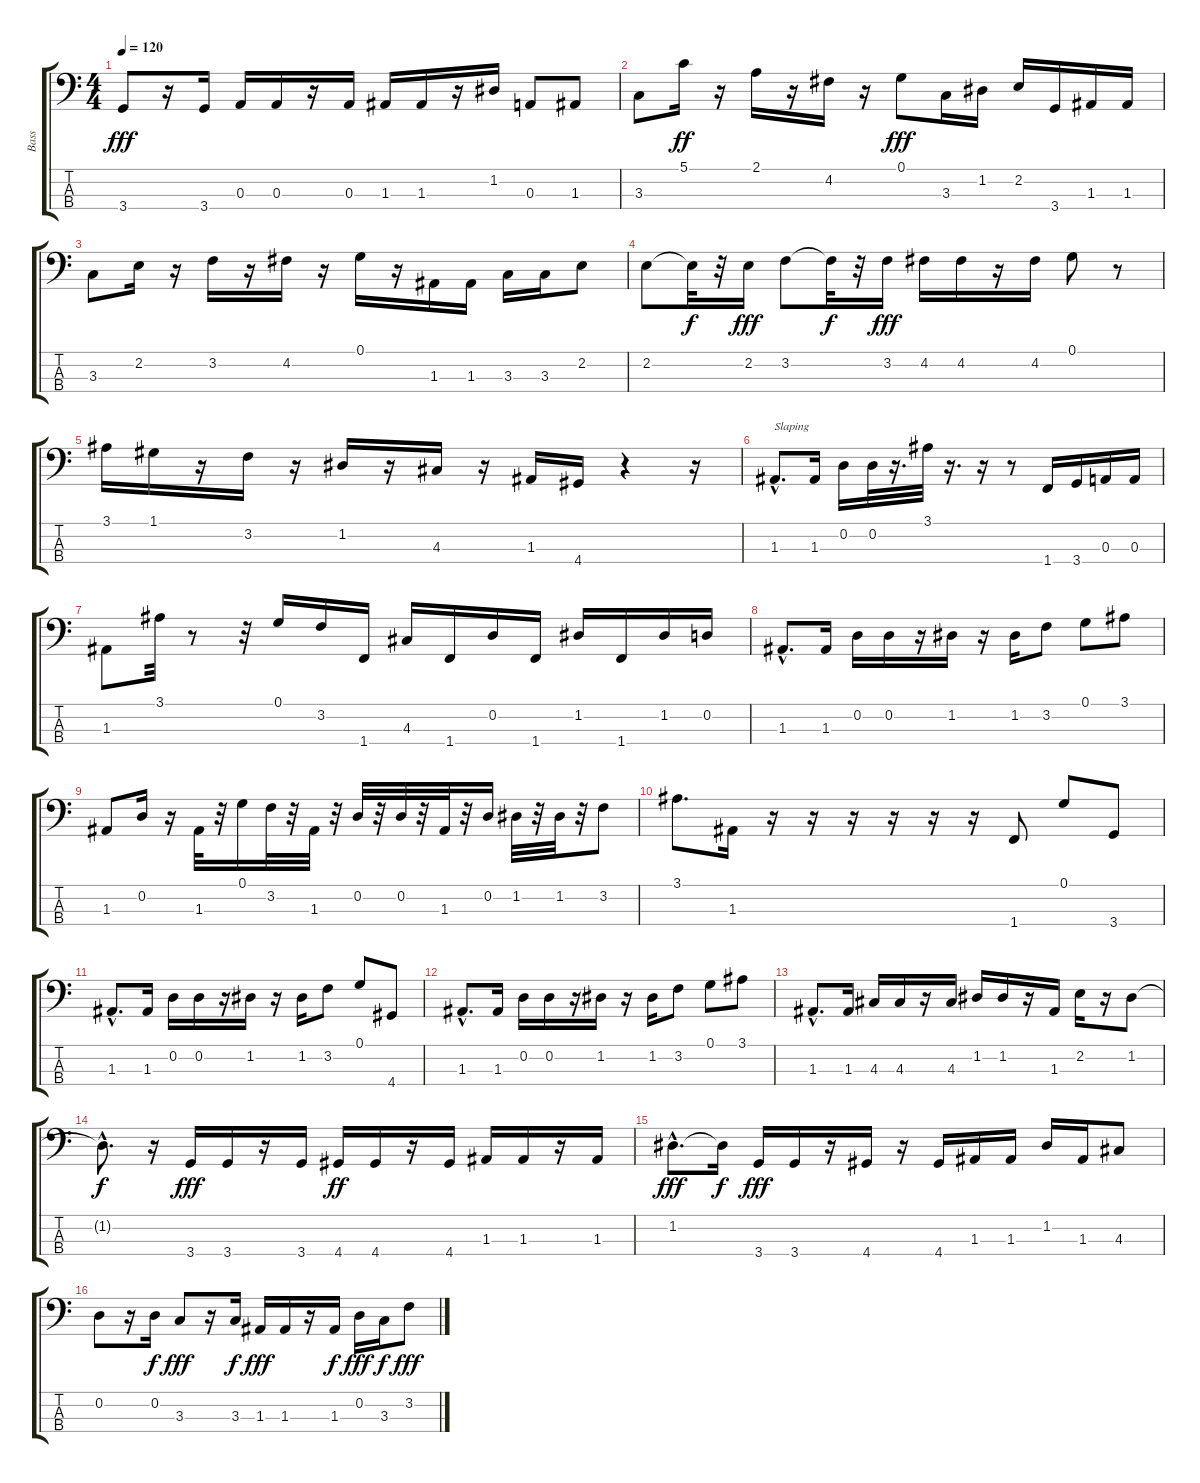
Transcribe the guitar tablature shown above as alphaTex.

\track ("Bass" "Bass") {instrument electricbassfinger}
\staff {score tabs}
\tuning (G2 D2 A1 E1) {hide}
\ts (4 4)
\tempo 120
\clef f4
\ks c
3.4.8{dy fff} r.16 3.4.16 0.3.16 0.3.16 r.16 0.3.16 1.3.16 1.3.16 r.16 1.2.16 0.3.8 1.3.8 |
3.3.8 5.1.16{dy ff} r.16 2.1.16 r.16 4.2.16 r.16 0.1.8{dy fff} 3.3.16 1.2.16 2.2.16 3.4.16 1.3.16 1.3.16 |
3.3.8 2.2.16 r.16 3.2.16 r.16 4.2.16 r.16 0.1.16 r.16 1.3.16 1.3.16 3.3.16 3.3.16 2.2.8 |
2.2.8 2.2{t}.32{dy f} r.32 2.2.16{dy fff} 3.2.8 3.2{t}.32{dy f} r.32 3.2.16{dy fff} 4.2.16 4.2.16 r.16 4.2.16 0.1.8 r.8 |
3.1.16 1.1.16 r.16 3.2.16 r.16 1.2.16 r.16 4.3.16 r.16 1.3.16 4.4.16 r.4 r.16 |
1.3{hac}.8{d txt "Slaping" instrument slapbass1} 1.3.16 0.2.16 0.2.32 r.16{d} 3.1.32 r.16{d} r.16 r.8 1.4.16 3.4.16 0.3.16 0.3.16 |
1.3.8 3.1.32 r.8 r.32 0.1.16 3.2.16 1.4.16 4.3.16 1.4.16 0.2.16 1.4.16 1.2.16 1.4.16 1.2.16 0.2.16 |
1.3{hac}.8{d} 1.3.16 0.2.16 0.2.16 r.16 1.2.16 r.16 1.2.16 3.2.8 0.1.8 3.1.8 |
1.3.8 0.2.16 r.16 1.3.32 r.32 0.1.16 3.2.32 r.32 1.3.32 r.32 0.2.32 r.32 0.2.32 r.32 1.3.32 r.32 0.2.16 1.2.32 r.32 1.2.32 r.32 3.2.8 |
3.1.8{d} 1.3.16 r.16 r.16 r.16 r.16 r.16 r.16 1.4.8 0.1.8 3.4.8 |
1.3{hac}.8{d} 1.3.16 0.2.16 0.2.16 r.16 1.2.16 r.16 1.2.16 3.2.8 0.1.8 4.4.8 |
1.3{hac}.8{d} 1.3.16 0.2.16 0.2.16 r.16 1.2.16 r.16 1.2.16 3.2.8 0.1.8 3.1.8 |
1.3{hac}.8{d} 1.3.16 4.3.16 4.3.16 r.16 4.3.16 1.2.16 1.2.16 r.16 1.3.16 2.2.16 r.16 1.2.8 |
1.2{hac t}.8{d dy f} r.16 3.4.16{dy fff} 3.4.16 r.16 3.4.16 4.4.16{dy ff} 4.4.16 r.16 4.4.16 1.3.16 1.3.16 r.16 1.3.16 |
1.2{hac}.8{d dy fff} 1.2{t}.16{dy f} 3.4.16{dy fff} 3.4.16 r.16 4.4.16 r.16 4.4.16 1.3.16 1.3.16 1.2.16 1.3.16 4.3.8 |
0.2.8 r.16 0.2.16{dy f} 3.3.8{dy fff} r.16 3.3.16{dy f} 1.3.16{dy fff} 1.3.16 r.16 1.3.16{dy f} 0.2.16{dy fff} 3.3.16{dy f} 3.2.8{dy fff}
